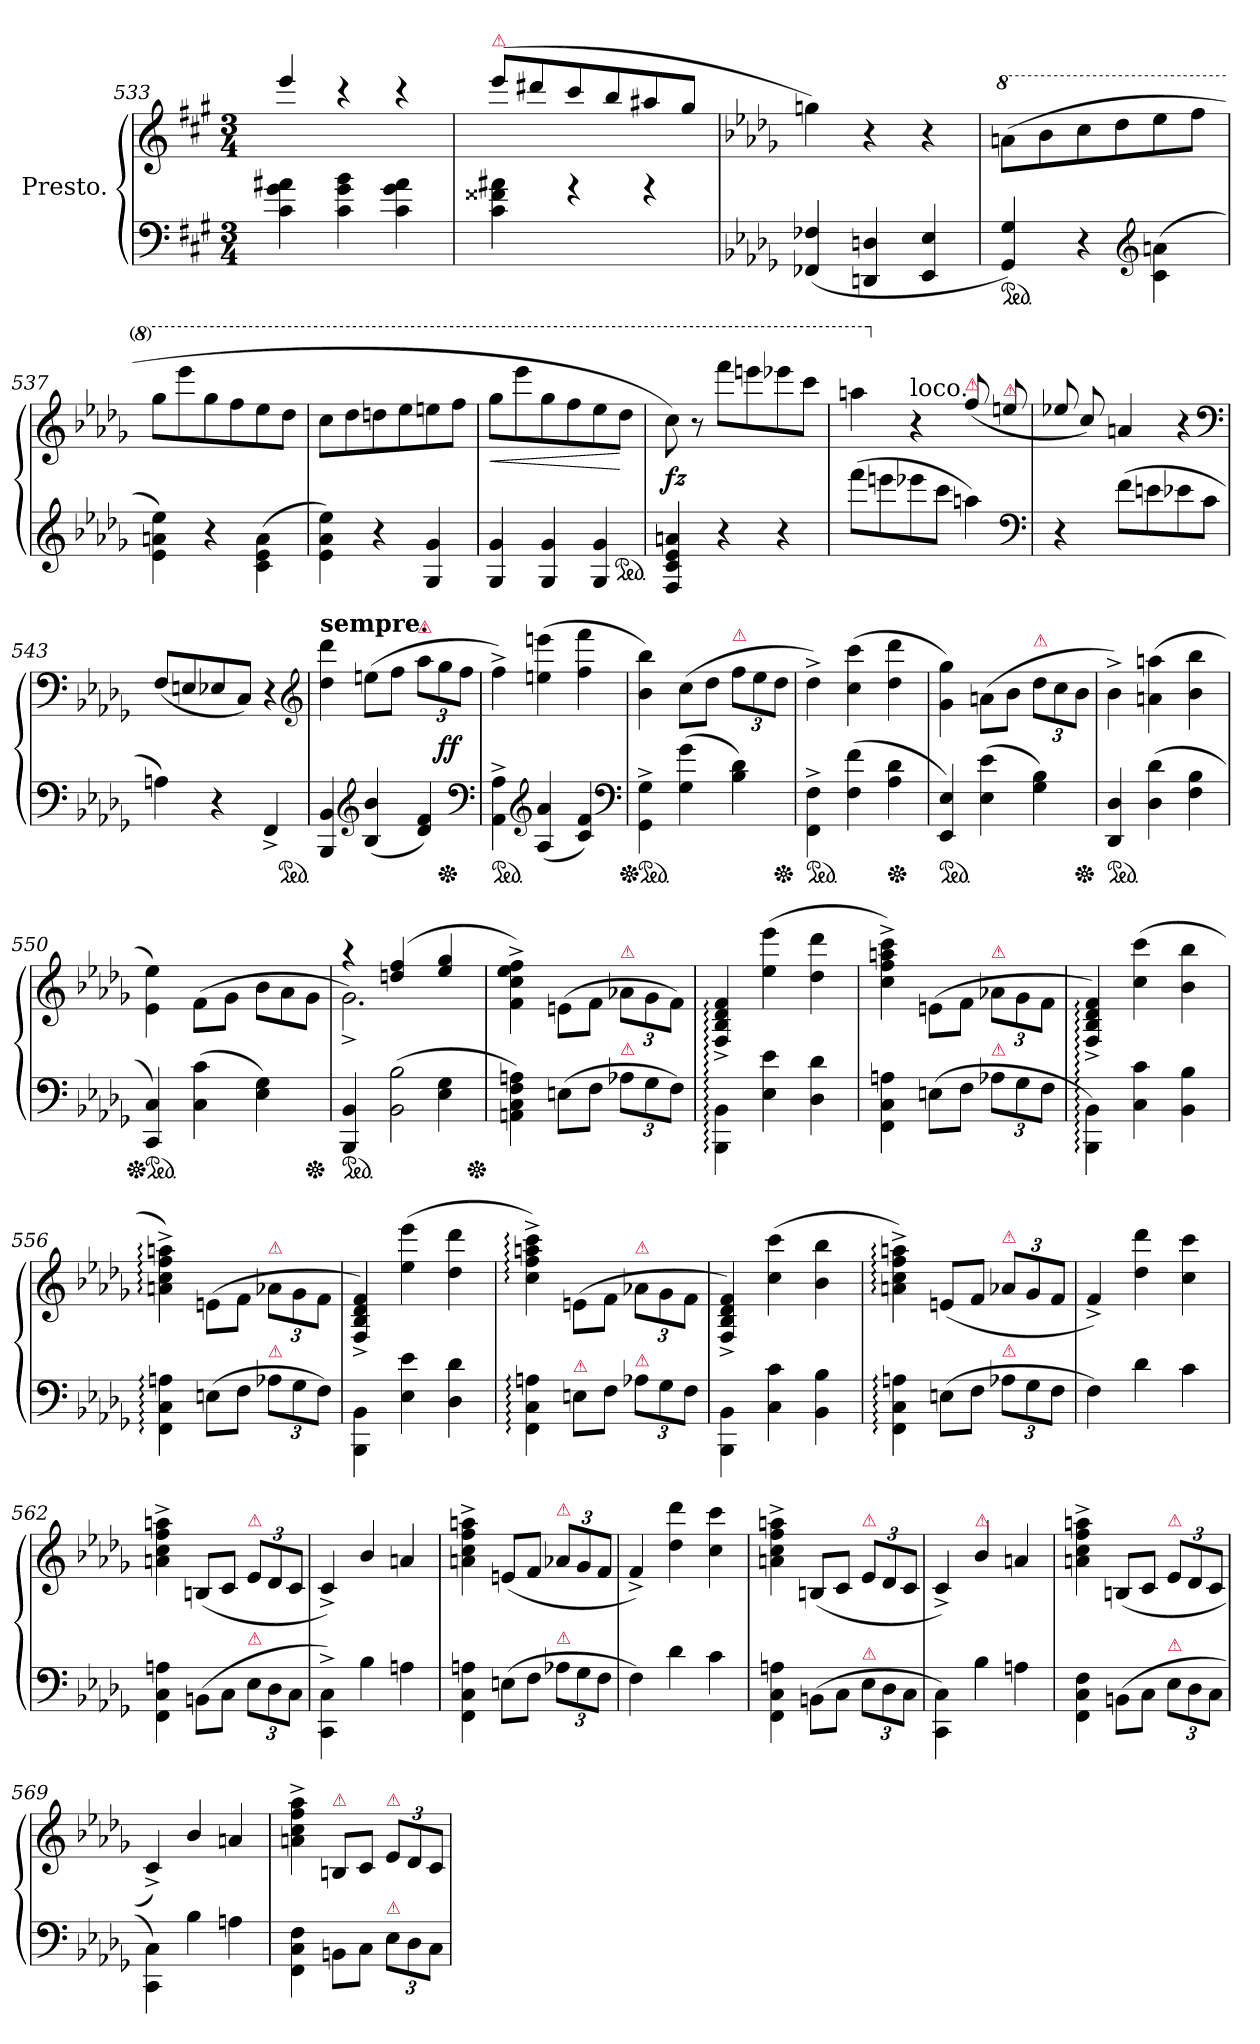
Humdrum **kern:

**kern	**kern	**dynam
*part1	*part1	*part1
*staff2	*staff1	*staff1/2
*I"Presto.	*	*
*clefF4	*clefG2	*
*k[f#c#g#]	*k[f#c#g#]	*
*M3/4	*M3/4	*
=533	=533	=533
4c#\ 4g#\ 4a#X\	4eee/	.
4c#\ 4g#\ 4b\	4rccc	.
4c#\ 4g#\ 4a#\	4rccc	.
=534	=534	=534
!	!LO:TX:a:color=crimson:t=⚠	!
4c# 4f##X 4a#X	(>8eee/L	.
.	8ddd#X	.
4rg	8ccc#	.
.	8bb	.
4rg	8aa#X	.
.	8gg#J	.
=535	=535	=535
*k[b-e-a-d-g-]	*k[b-e-a-d-g-]	*
(4FF-X 4F-X	4ggn)	.
4DDn 4Dn	4r	.
4EE- 4E-	4r	.
=536	=536	=536
*	*8va	*
*ped	*	*
4GG- 4G-)	(>8aan\L	.
.	8bb-	.
4r	8ccc	.
.	8ddd-	.
*clefG2	*	*
(4c\ 4an\	8eee-	.
.	8fffJ	.
=537	=537	=537
4e-\ 4an\ 4ee-\)	8ggg-\L	.
.	8eeee-	.
4r	8ggg-	.
.	8fff	.
(4c\ 4e-\ 4a\	8eee-	.
.	8ddd-J	.
=538	=538	=538
4e-\ 4a-\ 4ee-\)	8ccc\L	.
.	8ddd-	.
4r	8dddn	.
.	8eee-	.
4G- 4g-	8eeen	.
.	8fffJ	.
=539	=539	=539
!	!	!LO:HP:b
4G- 4g-	8ggg-\L	<
.	8eeee-	.
4G- 4g-	8ggg-	.
.	8fff	.
4G- 4g-	8eee-	.
.	8ddd-J	[
*ped	*	*
=540	=540	=540
4F 4c 4e- 4an	8ccc\)	fz
.	8r	.
4r	8ffffL	.
.	8eeeen	.
4r	8eeee-X	.
.	8ccccJ	.
=541	=541	=541
(>8fffL	4aaan	.
8eeen	.	.
*	*X8va	*
!	!LO:TX:a:t=loco.	!
8eee-X	4r	.
8cccJ	.	.
!	!LO:TX:a:color=crimson:t=⚠	!
4aan)	(<8ff/	.
!	!LO:TX:a:color=crimson:t=⚠	!
.	8een/	.
*clefF4	*	*
=542	=542	=542
4r	8ee-X/	.
.	8cc/)	.
(>8fL	4an	.
8en	.	.
8e-X	4r	.
8cJ	.	.
*	*clefF4	*
=543	=543	=543
4An)	(<8F/L	.
.	8En	.
4r	8E-X	.
.	8CJ)	.
4FF^	4r	.
*	*clefG2	*
*ped	*	*
=544	=544	=544
!	!LO:TX:a:B:t=sempre.	!
4BBB- 4BB-	4dd- 4ddd-	.
*clefG2	*	*
(4B- 4b-	(8eenL	.
.	8ffJ	.
!	!LO:TX:a:color=crimson:t=⚠	!
4d- 4f)	12aa-L	.
*Xped	*	*
.	12gg-	ff
.	12ffJ	.
*clefF4	*	*
=545	=545	=545
*ped	*	*
4AA-^ 4A-^	4ff^<)	.
*clefG2	*	*
(4A- 4a-	(4een 4eeen	.
4c 4f)	4ff 4fff	.
*clefF4	*	*
=546	=546	=546
*Xped	*	*
*ped	*	*
4GG-^\ 4G-^\	4b- 4bb-)	.
(4G- 4g-	(>8ccL	.
.	8dd-J	.
!	!LO:TX:a:color=crimson:t=⚠	!
4B- 4d-)	12ffL	.
.	12ee-	.
*Xped	*	*
.	12dd-J	.
=547	=547	=547
*ped	*	*
4FF^\ 4F^\	4dd-^<)	.
(4F 4f	(4cc 4ccc	.
*Xped	*	*
4A- 4d-	4dd- 4ddd-	.
=548	=548	=548
*ped	*	*
4EE- 4E-)	4g- 4gg-)	.
(4E- 4e-	(>8an\L	.
.	8b-J	.
!	!LO:TX:a:color=crimson:t=⚠	!
4G- 4B-)	12dd-L	.
.	12cc	.
*Xped	*	*
.	12b-J	.
=549	=549	=549
*ped	*	*
4DD- 4D-	4b-^<)	.
(4D- 4d-	(>4an 4aan	.
4F 4B-	4b- 4bb-	.
=550	=550	=550
*Xped	*	*
*ped	*	*
4CC 4C)	4e-\ 4ee-\)	.
(4C 4c	(>8f\L	.
.	8g-J	.
*	*Xtuplet	*
4E- 4G-)	12b-\L	.
.	12a-	.
*Xped	*	*
.	12g-J	.
=551	=551	=551
*	*^	*
*ped	*	*	*
4BBB- 4BB-	4raa	2.g-^)	.
!LO:N:vis=2	!	!	!
(>4BB- 4B-	(>4ddn 4ff	.	.
4E- 4G-	4ee- 4gg-	.	.
*	*v	*v	*
*Xped	*	*
=552	=552	=552
4AAn 4C 4F 4An)	4f^< 4cc^< 4ee-^< 4ff^<)	.
(8EnL	(>8en\L	.
8FJ	8fJ	.
*	*tuplet	*
!	!LO:TX:a:color=crimson:t=⚠	!
!LO:TX:a:color=crimson:t=⚠	!	!
12A-XL	12a-X\L	.
12G-	12g-	.
12FJ)	12fJ)	.
=553	=553	=553
4BBB-::\ 4BB-::\	4F::^/ 4B-::^/ 4d-::^/ 4f::^/	.
4E- 4e-	(4ee- 4eee-	.
4D- 4d-	4dd- 4ddd-	.
=554	=554	=554
4FF\ 4C\ 4An\	4cc^< 4ff^< 4aan^< 4ccc^<)	.
(8EnL	(>8en\L	.
8FJ	8fJ	.
!	!LO:TX:a:color=crimson:t=⚠	!
!LO:TX:a:color=crimson:t=⚠	!	!
12A-XL	12a-X\L	.
12G-	12g-	.
12FJ	12fJ	.
=555	=555	=555
4BBB-::\ 4BB-::\)	4F::^/ 4B-::^/ 4d-::^/ 4f::^/)	.
4C 4c	(4cc 4ccc	.
4BB- 4B-	4b- 4bb-	.
=556	=556	=556
4FF:\ 4C:\ 4An:\	4an:^< 4cc:^< 4ff:^< 4aan:^<)	.
(8EnL	(8en\L	.
8FJ	8fJ	.
!	!LO:TX:a:color=crimson:t=⚠	!
!LO:TX:a:color=crimson:t=⚠	!	!
12A-XL	12a-X\L	.
12G-	12g-	.
12FJ)	12fJ	.
=557	=557	=557
4BBB-\ 4BB-\	4F^/ 4B-^/ 4d-^/ 4f^/)	.
4E- 4e-	(4ee- 4eee-	.
4D- 4d-	4dd- 4ddd-	.
=558	=558	=558
4FF:\ 4C:\ 4An:\	4cc:^< 4ff:^< 4aan:^< 4ccc:^<)	.
!LO:TX:a:color=crimson:t=⚠	!	!
8EnL	(>8en\L	.
8FJ	8fJ	.
!	!LO:TX:a:color=crimson:t=⚠	!
!LO:TX:a:color=crimson:t=⚠	!	!
12A-XL	12a-X\L	.
12G-	12g-	.
12FJ	12fJ	.
=559	=559	=559
4BBB-\ 4BB-\	4F^/ 4B-^/ 4d-^/ 4f^/)	.
4C 4c	(4cc 4ccc	.
4BB- 4B-	4b- 4bb-	.
=560	=560	=560
4FF:\ 4C:\ 4An:\	4an:^< 4cc:^< 4ff:^< 4aan:^<)	.
(8EnL	(<8enL	.
8FJ	8fJ	.
!	!LO:TX:a:color=crimson:t=⚠	!
!LO:TX:a:color=crimson:t=⚠	!	!
12A-XL	12a-XL	.
12G-	12g-	.
12FJ	12fJ	.
=561	=561	=561
4F)	4f^)	.
4d-	4dd- 4ddd-	.
4c	4cc 4ccc	.
=562	=562	=562
4FF\ 4C\ 4An\	4an^< 4cc^< 4ff^< 4aan^<	.
(>8BBn\L	(8BnL	.
8CJ	8cJ	.
!	!LO:TX:a:color=crimson:t=⚠	!
!LO:TX:a:color=crimson:t=⚠	!	!
12E-L	12e-L	.
12D-	12d-	.
12CJ	12cJ	.
=563	=563	=563
4CC^<\ 4C^<\)	4c^)	.
4B-	4b-/	.
4An	4an	.
=564	=564	=564
4FF\ 4C\ 4An\	4an^< 4cc^< 4ff^< 4aan^<	.
(8EnL	(8enL	.
8FJ	8fJ	.
!	!LO:TX:a:color=crimson:t=⚠	!
!LO:TX:a:color=crimson:t=⚠	!	!
12A-XL	12a-XL	.
12G-	12g-	.
12FJ	12fJ	.
=565	=565	=565
4F)	4f^)	.
4d-	4dd- 4ddd-	.
4c	4cc 4ccc	.
=566	=566	=566
4FF\ 4C\ 4An\	4an^< 4cc^< 4ff^< 4aan^<	.
(>8BBn\L	(8BnL	.
8CJ	8cJ	.
!	!LO:TX:a:color=crimson:t=⚠	!
!LO:TX:a:color=crimson:t=⚠	!	!
12E-L	12e-L	.
12D-	12d-	.
12CJ	12cJ	.
=567	=567	=567
4CC\ 4C\)	4c^)	.
!	!LO:TX:a:color=crimson:t=⚠	!
4B-	4b-/	.
4An	4an	.
=568	=568	=568
4FF\ 4C\ 4F\	4an^< 4cc^< 4ff^< 4aan^<	.
(>8BBn\L	(8BnL	.
8CJ	8cJ	.
!	!LO:TX:a:color=crimson:t=⚠	!
!LO:TX:a:color=crimson:t=⚠	!	!
12E-L	12e-L	.
12D-	12d-	.
12CJ	12cJ	.
=569	=569	=569
4CC\ 4C\)	4c^)	.
4B-	4b-/	.
4An	4an	.
=570	=570	=570
4FF\ 4C\ 4F\	4an^< 4cc^< 4ff^< 4aa-^<	.
!	!LO:TX:a:color=crimson:t=⚠	!
8BBn\L	8BnL	.
8CJ	8cJ	.
!	!LO:TX:a:color=crimson:t=⚠	!
!LO:TX:a:color=crimson:t=⚠	!	!
12E-L	12e-L	.
12D-	12d-	.
12CJ	12cJ	.
=	=	=
*-	*-	*-
